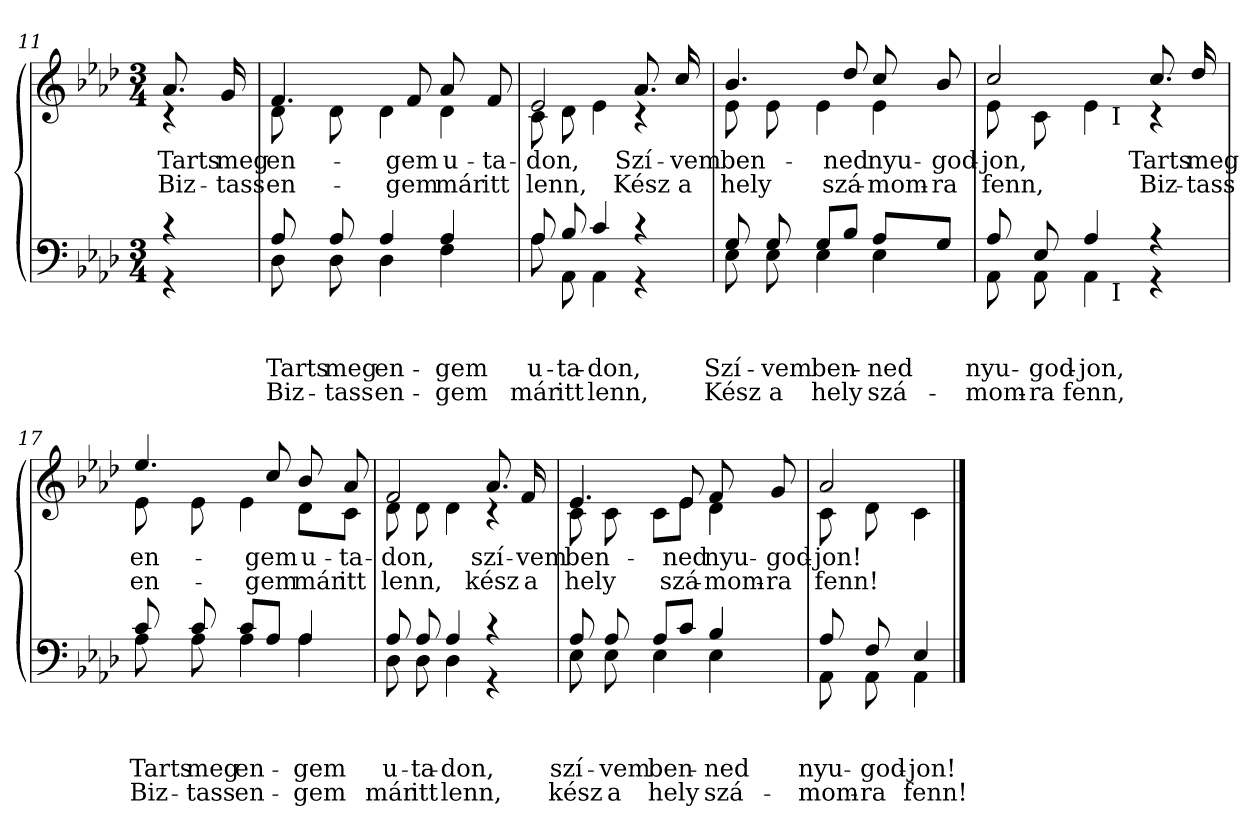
**kern	**text	**text	**text	**text	**kern	**text	**text
*part2	*part2	*part2	*part2	*part2	*part1	*part1	*part1
*staff2	*staff2	*staff2	*staff2	*staff2	*staff1	*staff1	*staff1
!!LO:LB:g=z
*clefF4	*	*	*	*	*clefG2	*	*
*k[b-e-a-d-]	*	*	*	*	*k[b-e-a-d-]	*	*
*A-:	*	*	*	*	*A-:	*	*
*M3/4	*	*	*	*	*M3/4	*	*
=11	=11	=11	=11	=11	=11	=11	=11
*^	*	*	*	*	*	*	*
!	!	!	!	!	!	!	!LO:LY:a	!LO:LY:a
*	*	*	*	*	*	*^	*	*
4r	4r	.	.	.	.	8.a-/	4rB	Tarts	Biz-
!	!	!	!	!	!	!	!	!LO:LY:a	!LO:LY:a
.	.	.	.	.	.	16g/	.	meg	-tass
=12	=12	=12	=12	=12	=12	=12	=12	=12	=12
!	!	!	!	!LO:LY:a	!LO:LY:a	!	!	!	!
!	!	!	!	!	!	!	!	!LO:LY:a	!LO:LY:a
8A-/	8D-\	.	.	Tarts	Biz-	4.f/	8d-\	en-	en-
!	!	!	!	!LO:LY:a	!LO:LY:a	!	!	!	!
8A-/	8D-\	.	.	meg	-tass	.	8d-\	.	.
!	!	!	!	!LO:LY:a	!LO:LY:a	!	!	!	!
4A-/	4D-\	.	.	en-	en-	.	4d-\	.	.
!	!	!	!	!	!	!	!	!LO:LY:a	!LO:LY:a
.	.	.	.	.	.	8f/	.	-gem	-gem
!	!	!	!	!LO:LY:a	!LO:LY:a	!	!	!	!
!	!	!	!	!	!	!	!	!LO:LY:a	!LO:LY:a
4A-/	4F\	.	.	-gem	-gem	8a-/	4d-\	u-	már
!	!	!	!	!	!	!	!	!LO:LY:a	!LO:LY:a
.	.	.	.	.	.	8f/	.	-ta-	itt
=13	=13	=13	=13	=13	=13	=13	=13	=13	=13
!	!	!	!	!LO:LY:a	!LO:LY:a	!	!	!	!
!	!	!	!	!	!	!	!	!LO:LY:a	!LO:LY:a
8A-/	8A-\	.	.	u-	már	2e-/	8c\	-don,	lenn,
!	!	!	!	!LO:LY:a	!LO:LY:a	!	!	!	!
8B-/	8AA-\	.	.	-ta-	itt	.	8d-\	.	.
!	!	!	!	!LO:LY:a	!LO:LY:a	!	!	!	!
4c/	4AA-\	.	.	-don,	lenn,	.	4e-\	.	.
!	!	!	!	!	!	!	!	!LO:LY:a	!LO:LY:a
4r	4r	.	.	.	.	8.a-/	4rB	Szí-	Kész
!	!	!	!	!	!	!	!	!LO:LY:a	!LO:LY:a
.	.	.	.	.	.	16cc/	.	-vem	a
=14	=14	=14	=14	=14	=14	=14	=14	=14	=14
!	!	!	!	!LO:LY:a	!LO:LY:a	!	!	!	!
!	!	!	!	!	!	!	!	!LO:LY:a	!LO:LY:a
8G/	8E-\	.	.	Szí-	Kész	4.b-/	8e-\	ben-	hely
!	!	!	!	!LO:LY:a	!LO:LY:a	!	!	!	!
8G/	8E-\	.	.	-vem	a	.	8e-\	.	.
!	!	!	!	!LO:LY:a	!LO:LY:a	!	!	!	!
8G/L	4E-\	.	.	ben-	hely	.	4e-\	.	.
!	!	!	!	!	!	!	!	!LO:LY:a	!LO:LY:a
8B-/J	.	.	.	.	.	8dd-/	.	-ned	szá-
!	!	!	!	!LO:LY:a	!LO:LY:a	!	!	!	!
!	!	!	!	!	!	!	!	!LO:LY:a	!LO:LY:a
8A-/L	4E-\	.	.	-ned	szá-	8cc/	4e-\	nyu-	-mom-
!	!	!	!	!	!	!	!	!LO:LY:a	!LO:LY:a
8G/J	.	.	.	.	.	8b-/	.	-god-	-ra
*	*	*	*	*	*	*v	*v	*	*
=15	=15	=15	=15	=15	=15	=15	=15	=15
!	!	!	!	!LO:LY:a	!LO:LY:a	!	!	!
!	!	!	!	!	!	!	!LO:LY:a	!LO:LY:a
*	*^	*	*	*	*	*^	*	*
*	*	*	*	*	*	*	*	*^	*	*
8A-/	8AA-\	4.ryy	.	.	nyu-	-mom-	2cc/	8e-\	4.ryy	-jon,	fenn,
!	!	!	!	!	!LO:LY:a	!LO:LY:a	!	!	!	!	!
8E-/	8AA-\	.	.	.	-god-	-ra	.	8c\	.	.	.
!	!	!	!	!	!LO:LY:a	!LO:LY:a	!	!	!	!	!
4A-/	4AA-\	.	.	.	-jon,	fenn,	.	4e-\	.	.	.
!	!	!	!	!	!	!	!	!	!LO:TX:b:t=I	!	!
!	!	!LO:TX:b:t=I	!	!	!	!	!	!	!	!	!
.	.	8ryy	.	.	.	.	.	.	8ryy	.	.
*	*v	*v	*	*	*	*	*	*	*	*	*
*	*	*	*	*	*	*v	*v	*v	*	*
!!LO:LB:g=z
=16-	=16-	=16-	=16-	=16-	=16-	=16-	=16-	=16-
*	*^	*	*	*	*	*^	*	*
*	*	*	*	*	*	*	*	*^	*	*
!	!	!	!	!	!	!	!	!	!	!LO:LY:a	!LO:LY:a
*	*v	*v	*	*	*	*	*	*	*	*	*
*	*	*	*	*	*	*	*v	*v	*	*
4r	4r	.	.	.	.	8.cc/	4rB	Tarts	Biz-
!	!	!	!	!	!	!	!	!LO:LY:a	!LO:LY:a
.	.	.	.	.	.	16dd-/	.	meg	-tass
=17	=17	=17	=17	=17	=17	=17	=17	=17	=17
!	!	!	!	!LO:LY:a	!LO:LY:a	!	!	!	!
!	!	!	!	!	!	!	!	!LO:LY:a	!LO:LY:a
8c/	8A-\	.	.	Tarts	Biz-	4.ee-/	8e-\	en-	en-
!	!	!	!	!LO:LY:a	!LO:LY:a	!	!	!	!
8c/	8A-\	.	.	meg	-tass	.	8e-\	.	.
!	!	!	!	!LO:LY:a	!LO:LY:a	!	!	!	!
8c/L	4A-\	.	.	en-	en-	.	4e-\	.	.
!	!	!	!	!	!	!	!	!LO:LY:a	!LO:LY:a
8A-/J	.	.	.	.	.	8cc/	.	-gem	-gem
!	!	!	!	!LO:LY:a	!LO:LY:a	!	!	!	!
!	!	!	!	!	!	!	!	!LO:LY:a	!LO:LY:a
4A-/	4A-\	.	.	-gem	-gem	8b-/	8d-\L	u-	már
!	!	!	!	!	!	!	!	!LO:LY:a	!LO:LY:a
.	.	.	.	.	.	8a-/	8c\J	-ta-	itt
=18	=18	=18	=18	=18	=18	=18	=18	=18	=18
!	!	!	!	!LO:LY:a	!LO:LY:a	!	!	!	!
!	!	!	!	!	!	!	!	!LO:LY:a	!LO:LY:a
8A-/	8D-\	.	.	u-	már	2f/	8d-\	-don,	lenn,
!	!	!	!	!LO:LY:a	!LO:LY:a	!	!	!	!
8A-/	8D-\	.	.	-ta-	itt	.	8d-\	.	.
!	!	!	!	!LO:LY:a	!LO:LY:a	!	!	!	!
4A-/	4D-\	.	.	-don,	lenn,	.	4d-\	.	.
!	!	!	!	!	!	!	!	!LO:LY:a	!LO:LY:a
4r	4r	.	.	.	.	8.a-/	4rB	szí-	kész
!	!	!	!	!	!	!	!	!LO:LY:a	!LO:LY:a
.	.	.	.	.	.	16f/	.	-vem	a
=19	=19	=19	=19	=19	=19	=19	=19	=19	=19
!	!	!	!	!LO:LY:a	!LO:LY:a	!	!	!	!
!	!	!	!	!	!	!	!	!LO:LY:a	!LO:LY:a
8A-/	8E-\	.	.	szí-	kész	4.e-/	8c\	ben-	hely
!	!	!	!	!LO:LY:a	!LO:LY:a	!	!	!	!
8A-/	8E-\	.	.	-vem	a	.	8c\	.	.
!	!	!	!	!LO:LY:a	!LO:LY:a	!	!	!	!
8A-/L	4E-\	.	.	ben-	hely	.	8c\L	.	.
!	!	!	!	!	!	!	!	!LO:LY:a	!LO:LY:a
8c/J	.	.	.	.	.	8e-/	8e-\J	-ned	szá-
!	!	!	!	!LO:LY:a	!LO:LY:a	!	!	!	!
!	!	!	!	!	!	!	!	!LO:LY:a	!LO:LY:a
4B-/	4E-\	.	.	-ned	szá-	8f/	4d-\	nyu-	-mom-
!	!	!	!	!	!	!	!	!LO:LY:a	!LO:LY:a
.	.	.	.	.	.	8g/	.	-god-	-ra
=20	=20	=20	=20	=20	=20	=20	=20	=20	=20
!	!	!	!	!LO:LY:a	!LO:LY:a	!	!	!	!
!	!	!	!	!	!	!	!	!LO:LY:a	!LO:LY:a
8A-/	8AA-\	.	.	nyu-	-mom-	2a-/	8c\	-jon!	fenn!
!	!	!	!	!LO:LY:a	!LO:LY:a	!	!	!	!
8F/	8AA-\	.	.	-god-	-ra	.	8d-\	.	.
!	!	!	!	!LO:LY:a	!LO:LY:a	!	!	!	!
4E-/	4AA-\	.	.	-jon!	fenn!	.	4c\	.	.
*v	*v	*	*	*	*	*	*	*	*
*	*	*	*	*	*v	*v	*	*
==	==	==	==	==	==	==	==
*-	*-	*-	*-	*-	*-	*-	*-
